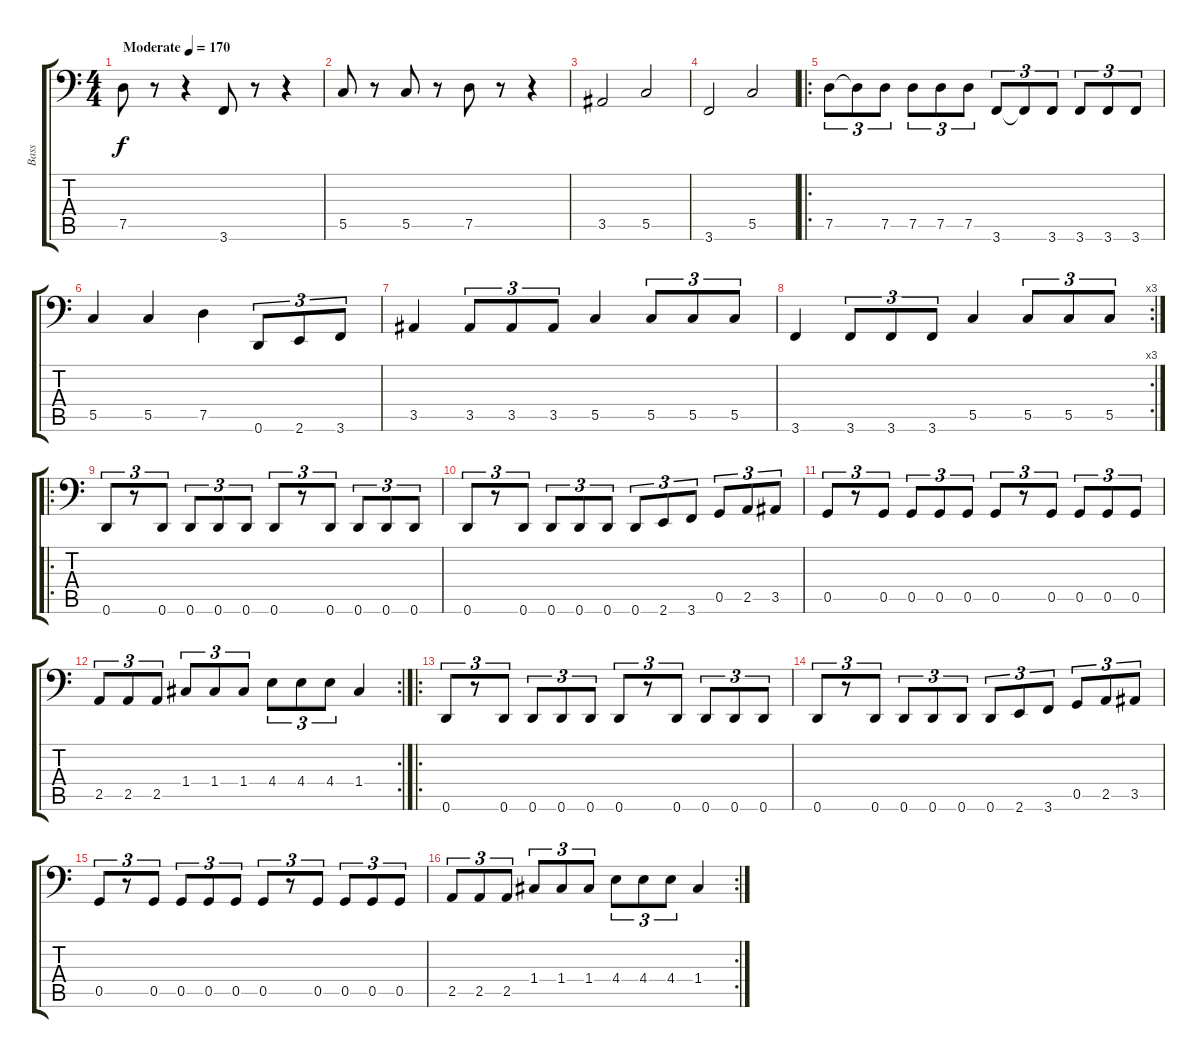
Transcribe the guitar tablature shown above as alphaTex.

\track ("Bass" "Bass") {instrument electricbasspick}
\staff {score tabs}
\tuning (D3 A2 F2 C2 G1 D1) {hide}
\ts (4 4)
\tempo (170 "Moderate")
\clef f4
\ks c
7.5.8{dy f instrument electricbasspick} r.8 r.4 3.6.8 r.8 r.4 |
5.5.8 r.8 5.5.8 r.8 7.5.8 r.8 r.4 |
3.5.2 5.5.2 |
3.6.2 5.5.2 |
\ro
7.5.8{tu (3 2)} 7.5{t}.8{tu (3 2)} 7.5.8{tu (3 2)} 7.5.8{tu (3 2)} 7.5.8{tu (3 2)} 7.5.8{tu (3 2)} 3.6.8{tu (3 2)} 3.6{t}.8{tu (3 2)} 3.6.8{tu (3 2)} 3.6.8{tu (3 2)} 3.6.8{tu (3 2)} 3.6.8{tu (3 2)} |
5.5.4 5.5.4 7.5.4 0.6.8{tu (3 2)} 2.6.8{tu (3 2)} 3.6.8{tu (3 2)} |
3.5.4 3.5.8{tu (3 2)} 3.5.8{tu (3 2)} 3.5.8{tu (3 2)} 5.5.4 5.5.8{tu (3 2)} 5.5.8{tu (3 2)} 5.5.8{tu (3 2)} |
\rc 3
3.6.4 3.6.8{tu (3 2)} 3.6.8{tu (3 2)} 3.6.8{tu (3 2)} 5.5.4 5.5.8{tu (3 2)} 5.5.8{tu (3 2)} 5.5.8{tu (3 2)} |
\ro
0.6.8{tu (3 2)} r.8{tu (3 2)} 0.6.8{tu (3 2)} 0.6.8{tu (3 2)} 0.6.8{tu (3 2)} 0.6.8{tu (3 2)} 0.6.8{tu (3 2)} r.8{tu (3 2)} 0.6.8{tu (3 2)} 0.6.8{tu (3 2)} 0.6.8{tu (3 2)} 0.6.8{tu (3 2)} |
0.6.8{tu (3 2)} r.8{tu (3 2)} 0.6.8{tu (3 2)} 0.6.8{tu (3 2)} 0.6.8{tu (3 2)} 0.6.8{tu (3 2)} 0.6.8{tu (3 2)} 2.6.8{tu (3 2)} 3.6.8{tu (3 2)} 0.5.8{tu (3 2)} 2.5.8{tu (3 2)} 3.5.8{tu (3 2)} |
0.5.8{tu (3 2)} r.8{tu (3 2)} 0.5.8{tu (3 2)} 0.5.8{tu (3 2)} 0.5.8{tu (3 2)} 0.5.8{tu (3 2)} 0.5.8{tu (3 2)} r.8{tu (3 2)} 0.5.8{tu (3 2)} 0.5.8{tu (3 2)} 0.5.8{tu (3 2)} 0.5.8{tu (3 2)} |
\rc 2
2.5.8{tu (3 2)} 2.5.8{tu (3 2)} 2.5.8{tu (3 2)} 1.4.8{tu (3 2)} 1.4.8{tu (3 2)} 1.4.8{tu (3 2)} 4.4.8{tu (3 2)} 4.4.8{tu (3 2)} 4.4.8{tu (3 2)} 1.4.4 |
\ro
0.6.8{tu (3 2)} r.8{tu (3 2)} 0.6.8{tu (3 2)} 0.6.8{tu (3 2)} 0.6.8{tu (3 2)} 0.6.8{tu (3 2)} 0.6.8{tu (3 2)} r.8{tu (3 2)} 0.6.8{tu (3 2)} 0.6.8{tu (3 2)} 0.6.8{tu (3 2)} 0.6.8{tu (3 2)} |
0.6.8{tu (3 2)} r.8{tu (3 2)} 0.6.8{tu (3 2)} 0.6.8{tu (3 2)} 0.6.8{tu (3 2)} 0.6.8{tu (3 2)} 0.6.8{tu (3 2)} 2.6.8{tu (3 2)} 3.6.8{tu (3 2)} 0.5.8{tu (3 2)} 2.5.8{tu (3 2)} 3.5.8{tu (3 2)} |
0.5.8{tu (3 2)} r.8{tu (3 2)} 0.5.8{tu (3 2)} 0.5.8{tu (3 2)} 0.5.8{tu (3 2)} 0.5.8{tu (3 2)} 0.5.8{tu (3 2)} r.8{tu (3 2)} 0.5.8{tu (3 2)} 0.5.8{tu (3 2)} 0.5.8{tu (3 2)} 0.5.8{tu (3 2)} |
\rc 2
2.5.8{tu (3 2)} 2.5.8{tu (3 2)} 2.5.8{tu (3 2)} 1.4.8{tu (3 2)} 1.4.8{tu (3 2)} 1.4.8{tu (3 2)} 4.4.8{tu (3 2)} 4.4.8{tu (3 2)} 4.4.8{tu (3 2)} 1.4.4
